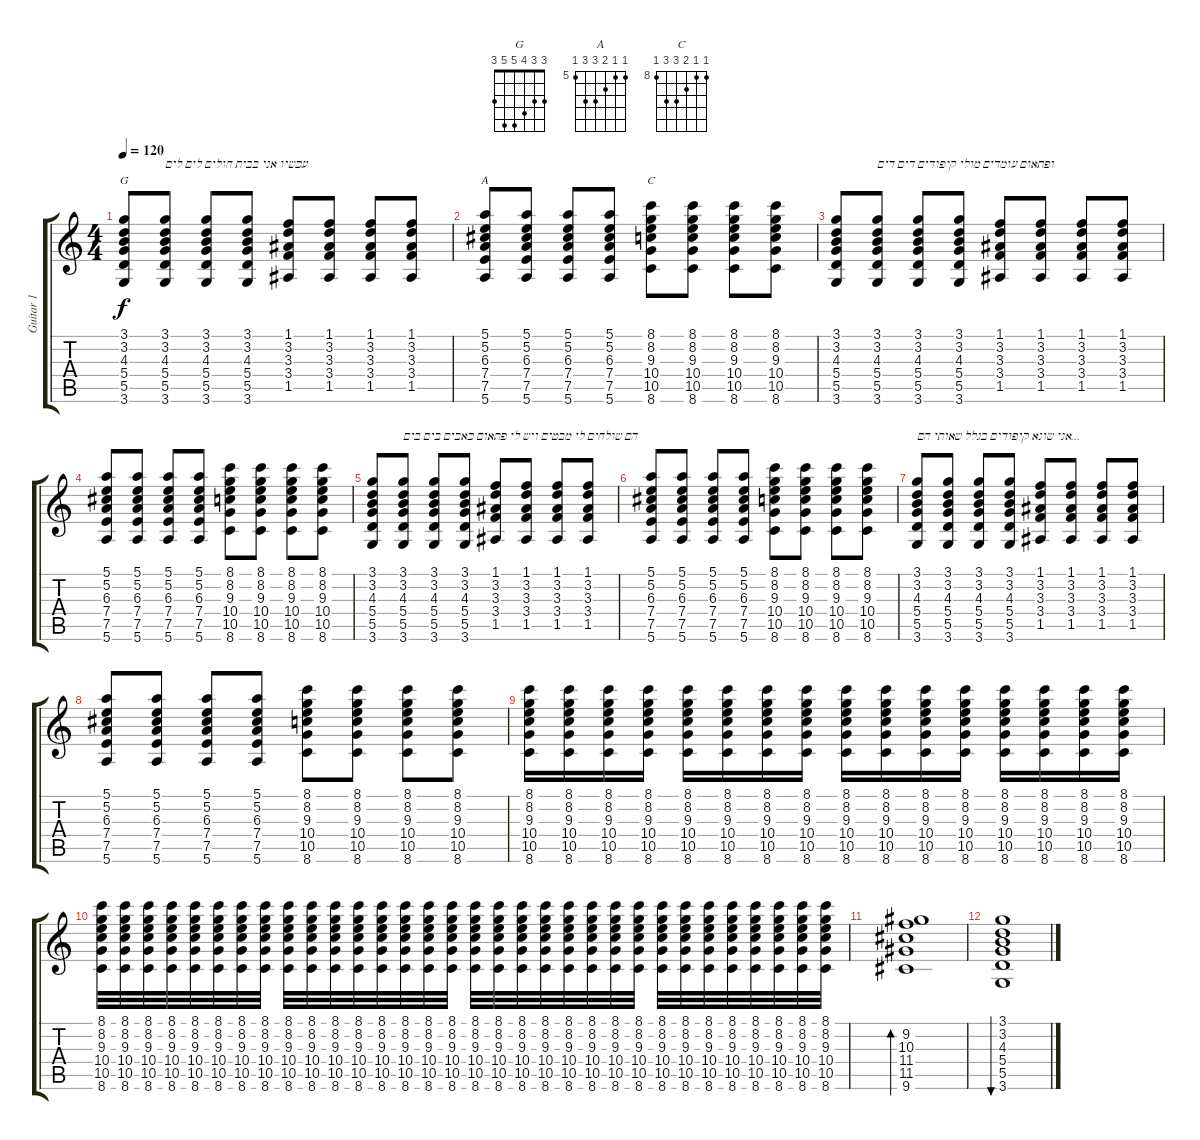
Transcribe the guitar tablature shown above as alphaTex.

\track ("Guitar 1" "Guitar 1") {instrument distortionguitar}
\staff {score tabs}
\tuning (E4 B3 G3 D3 A2 E2) {hide}
\chord ("G" 3 3 4 5 5 3)
\chord ("A" 5 5 6 7 7 5) {firstfret 5}
\chord ("C" 8 8 9 10 10 8) {firstfret 8}
\ts (4 4)
\tempo 120
\clef g2
\ks c
(3.1 3.2 4.3 5.4 5.5 3.6).8{ch "G" dy f} (3.1 3.2 4.3 5.4 5.5 3.6).8{txt "עכשיו אני בבית חולים לים לים"} (3.1 3.2 4.3 5.4 5.5 3.6).8 (3.1 3.2 4.3 5.4 5.5 3.6).8 (1.1 3.2 3.3 3.4 1.5).8 (1.1 3.2 3.3 3.4 1.5).8 (1.1 3.2 3.3 3.4 1.5).8 (1.1 3.2 3.3 3.4 1.5).8 |
(5.1 5.2 6.3 7.4 7.5 5.6).8{ch "A"} (5.1 5.2 6.3 7.4 7.5 5.6).8 (5.1 5.2 6.3 7.4 7.5 5.6).8 (5.1 5.2 6.3 7.4 7.5 5.6).8 (8.1 8.2 9.3 10.4 10.5 8.6).8{ch "C"} (8.1 8.2 9.3 10.4 10.5 8.6).8 (8.1 8.2 9.3 10.4 10.5 8.6).8 (8.1 8.2 9.3 10.4 10.5 8.6).8 |
(3.1 3.2 4.3 5.4 5.5 3.6).8 (3.1 3.2 4.3 5.4 5.5 3.6).8{txt "ופתאום עומדים מולי קיפודים דים דים"} (3.1 3.2 4.3 5.4 5.5 3.6).8 (3.1 3.2 4.3 5.4 5.5 3.6).8 (1.1 3.2 3.3 3.4 1.5).8 (1.1 3.2 3.3 3.4 1.5).8 (1.1 3.2 3.3 3.4 1.5).8 (1.1 3.2 3.3 3.4 1.5).8 |
(5.1 5.2 6.3 7.4 7.5 5.6).8 (5.1 5.2 6.3 7.4 7.5 5.6).8 (5.1 5.2 6.3 7.4 7.5 5.6).8 (5.1 5.2 6.3 7.4 7.5 5.6).8 (8.1 8.2 9.3 10.4 10.5 8.6).8 (8.1 8.2 9.3 10.4 10.5 8.6).8 (8.1 8.2 9.3 10.4 10.5 8.6).8 (8.1 8.2 9.3 10.4 10.5 8.6).8 |
(3.1 3.2 4.3 5.4 5.5 3.6).8 (3.1 3.2 4.3 5.4 5.5 3.6).8{txt "הם שולחים לי מבטים ויש לי פתאום כאבים בים בים"} (3.1 3.2 4.3 5.4 5.5 3.6).8 (3.1 3.2 4.3 5.4 5.5 3.6).8 (1.1 3.2 3.3 3.4 1.5).8 (1.1 3.2 3.3 3.4 1.5).8 (1.1 3.2 3.3 3.4 1.5).8 (1.1 3.2 3.3 3.4 1.5).8 |
(5.1 5.2 6.3 7.4 7.5 5.6).8 (5.1 5.2 6.3 7.4 7.5 5.6).8 (5.1 5.2 6.3 7.4 7.5 5.6).8 (5.1 5.2 6.3 7.4 7.5 5.6).8 (8.1 8.2 9.3 10.4 10.5 8.6).8 (8.1 8.2 9.3 10.4 10.5 8.6).8 (8.1 8.2 9.3 10.4 10.5 8.6).8 (8.1 8.2 9.3 10.4 10.5 8.6).8 |
(3.1 3.2 4.3 5.4 5.5 3.6).8{txt "אני שונא קיפודים בגלל שאותי הם..."} (3.1 3.2 4.3 5.4 5.5 3.6).8 (3.1 3.2 4.3 5.4 5.5 3.6).8 (3.1 3.2 4.3 5.4 5.5 3.6).8 (1.1 3.2 3.3 3.4 1.5).8 (1.1 3.2 3.3 3.4 1.5).8 (1.1 3.2 3.3 3.4 1.5).8 (1.1 3.2 3.3 3.4 1.5).8 |
(5.1 5.2 6.3 7.4 7.5 5.6).8 (5.1 5.2 6.3 7.4 7.5 5.6).8 (5.1 5.2 6.3 7.4 7.5 5.6).8 (5.1 5.2 6.3 7.4 7.5 5.6).8 (8.1 8.2 9.3 10.4 10.5 8.6).8 (8.1 8.2 9.3 10.4 10.5 8.6).8 (8.1 8.2 9.3 10.4 10.5 8.6).8 (8.1 8.2 9.3 10.4 10.5 8.6).8 |
(8.1 8.2 9.3 10.4 10.5 8.6).16 (8.1 8.2 9.3 10.4 10.5 8.6).16 (8.1 8.2 9.3 10.4 10.5 8.6).16 (8.1 8.2 9.3 10.4 10.5 8.6).16 (8.1 8.2 9.3 10.4 10.5 8.6).16 (8.1 8.2 9.3 10.4 10.5 8.6).16 (8.1 8.2 9.3 10.4 10.5 8.6).16 (8.1 8.2 9.3 10.4 10.5 8.6).16 (8.1 8.2 9.3 10.4 10.5 8.6).16 (8.1 8.2 9.3 10.4 10.5 8.6).16 (8.1 8.2 9.3 10.4 10.5 8.6).16 (8.1 8.2 9.3 10.4 10.5 8.6).16 (8.1 8.2 9.3 10.4 10.5 8.6).16 (8.1 8.2 9.3 10.4 10.5 8.6).16 (8.1 8.2 9.3 10.4 10.5 8.6).16 (8.1 8.2 9.3 10.4 10.5 8.6).16 |
(8.1 8.2 9.3 10.4 10.5 8.6).32 (8.1 8.2 9.3 10.4 10.5 8.6).32 (8.1 8.2 9.3 10.4 10.5 8.6).32 (8.1 8.2 9.3 10.4 10.5 8.6).32 (8.1 8.2 9.3 10.4 10.5 8.6).32 (8.1 8.2 9.3 10.4 10.5 8.6).32 (8.1 8.2 9.3 10.4 10.5 8.6).32 (8.1 8.2 9.3 10.4 10.5 8.6).32 (8.1 8.2 9.3 10.4 10.5 8.6).32 (8.1 8.2 9.3 10.4 10.5 8.6).32 (8.1 8.2 9.3 10.4 10.5 8.6).32 (8.1 8.2 9.3 10.4 10.5 8.6).32 (8.1 8.2 9.3 10.4 10.5 8.6).32 (8.1 8.2 9.3 10.4 10.5 8.6).32 (8.1 8.2 9.3 10.4 10.5 8.6).32 (8.1 8.2 9.3 10.4 10.5 8.6).32 (8.1 8.2 9.3 10.4 10.5 8.6).32 (8.1 8.2 9.3 10.4 10.5 8.6).32 (8.1 8.2 9.3 10.4 10.5 8.6).32 (8.1 8.2 9.3 10.4 10.5 8.6).32 (8.1 8.2 9.3 10.4 10.5 8.6).32 (8.1 8.2 9.3 10.4 10.5 8.6).32 (8.1 8.2 9.3 10.4 10.5 8.6).32 (8.1 8.2 9.3 10.4 10.5 8.6).32 (8.1 8.2 9.3 10.4 10.5 8.6).32 (8.1 8.2 9.3 10.4 10.5 8.6).32 (8.1 8.2 9.3 10.4 10.5 8.6).32 (8.1 8.2 9.3 10.4 10.5 8.6).32 (8.1 8.2 9.3 10.4 10.5 8.6).32 (8.1 8.2 9.3 10.4 10.5 8.6).32 (8.1 8.2 9.3 10.4 10.5 8.6).32 (8.1 8.2 9.3 10.4 10.5 8.6).32 |
(9.2 10.3 11.4 11.5 9.6).1{bd 30} |
(3.1 3.2 4.3 5.4 5.5 3.6).1{bu 30}
